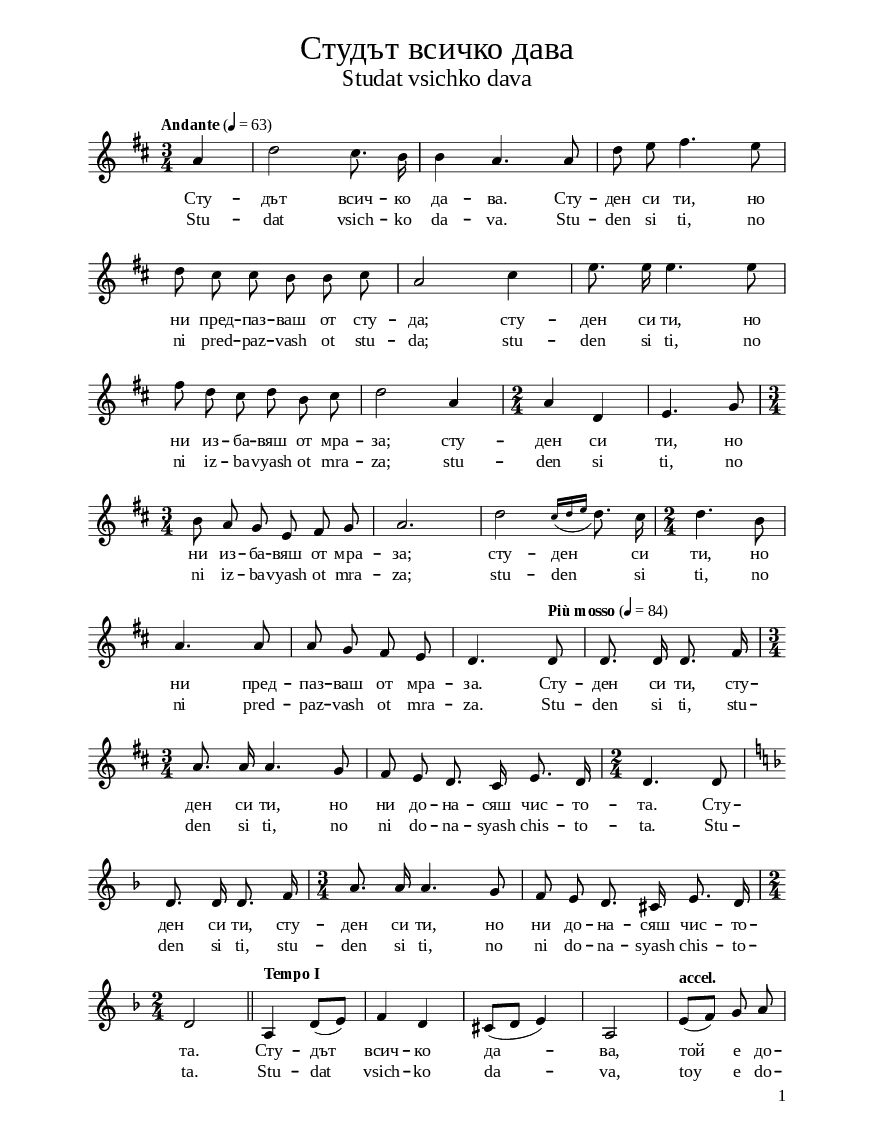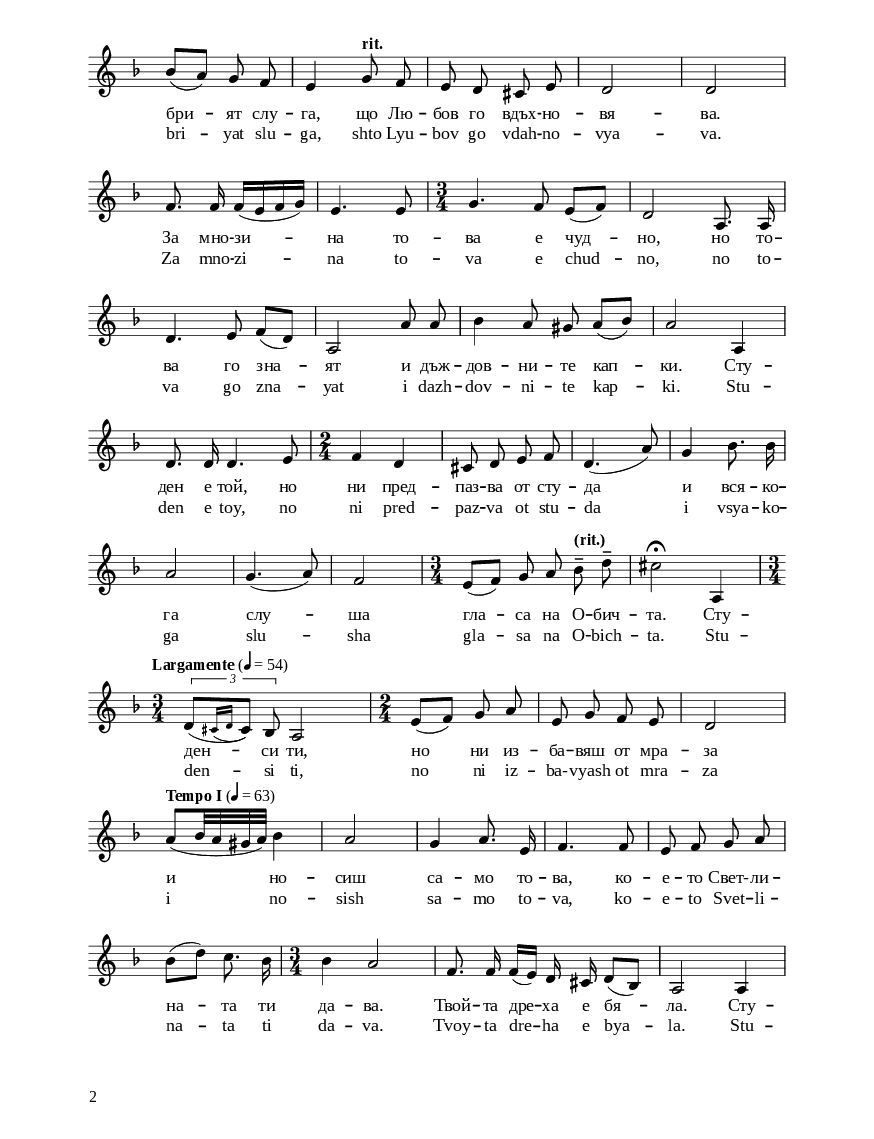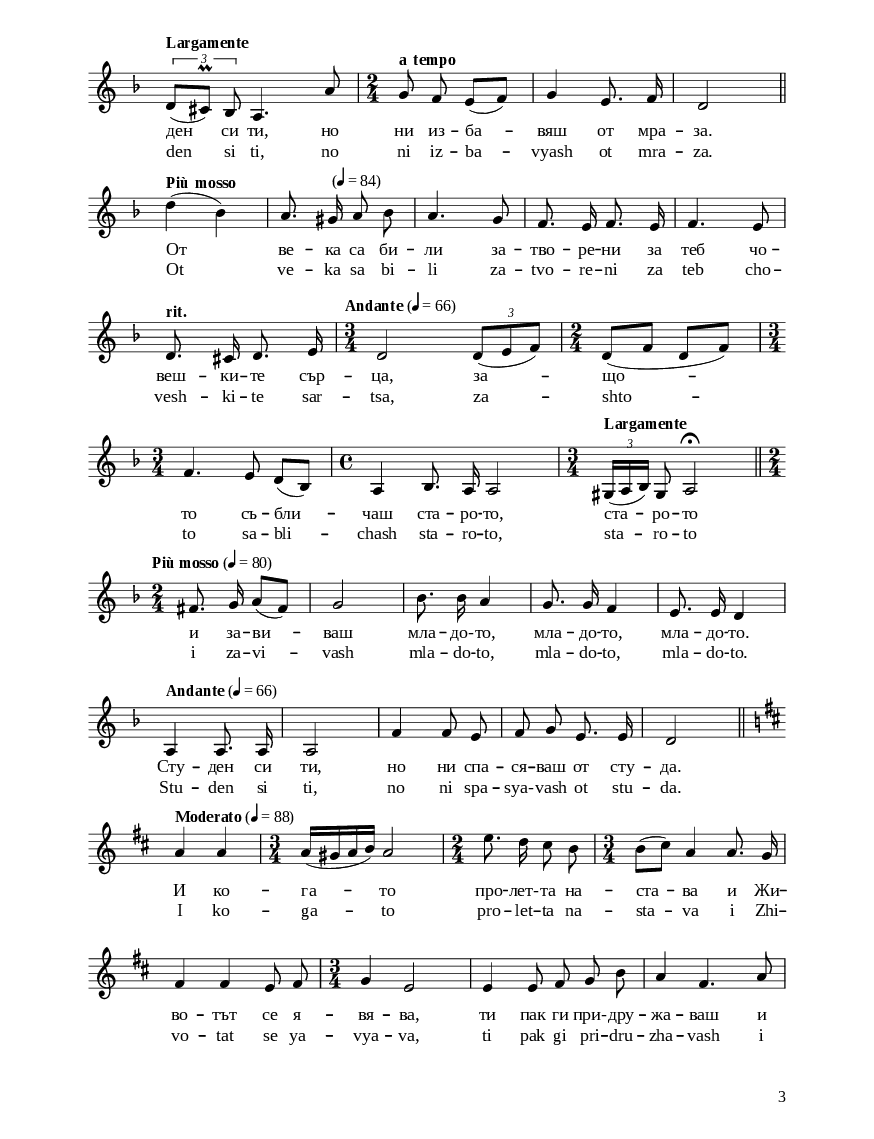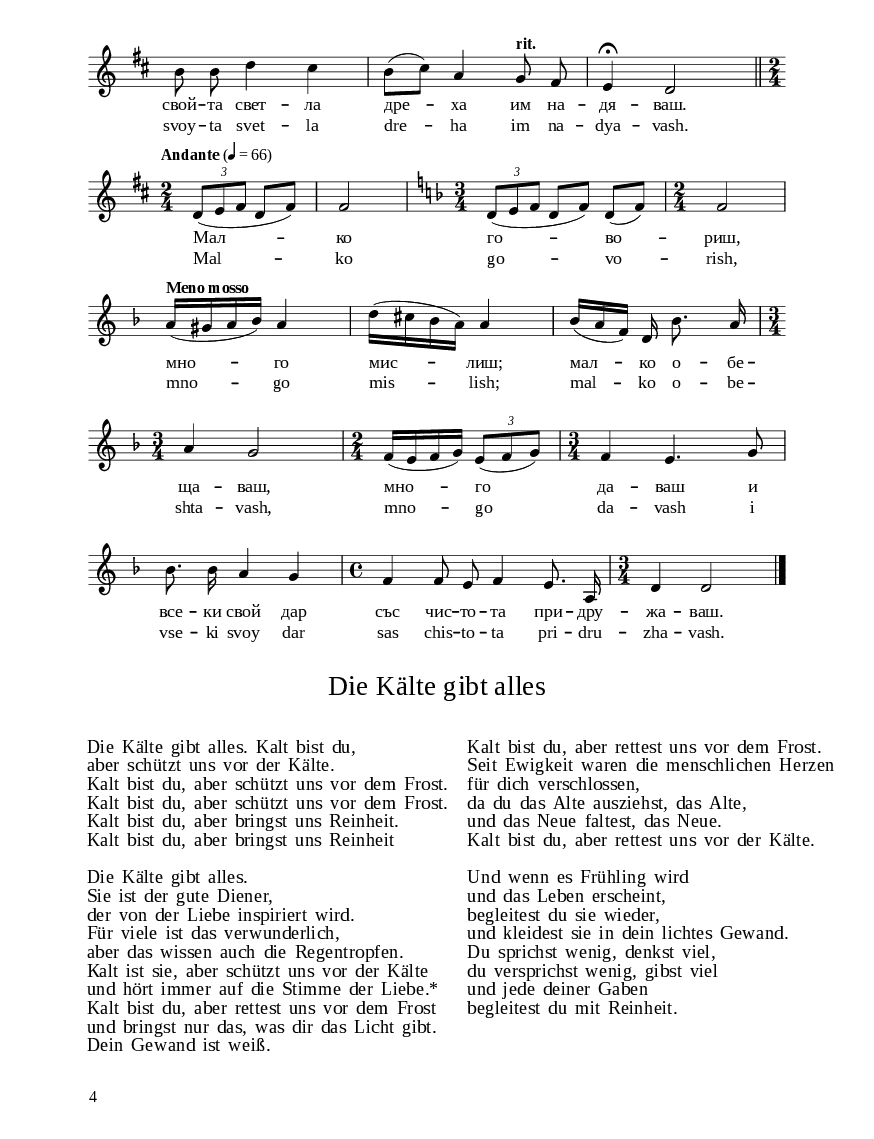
\version "2.24.1"

\include "include/globals.ily"

\bookpart {
  \label #'ref126
  \tocItem \markup "Студът всичко дава – Studat vsichko dava"
  \include "include/bookpart-paper.ily"
  \score {
    \include "include/score-layout.ily"

    \new Voice \absolute {
      \clef treble
      \key d \major
      \time 3/4
      \tempoFunc "Andante" 4 "63"
      \autoBeamOff
      \partial 4
      a'4 | % 2
      d''2  cis''8.  b'16 | % 3
      b'4  a'4.  a'8 | % 4
      d''8  e''8  fis''4.  e''8
      \break | % 5
      d''8  cis''8  cis''8  b'8
      b'8  cis''8 | % 6
      a'2  cis''4 | % 7
      e''8.  e''16  e''4.  e''8
      \break | % 8
      fis''8  d''8  cis''8  d''8
      b'8  cis''8 | % 9
      d''2  a'4 |
      \time 2/4  |
      a'4  d'4 | % 11
      e'4.  g'8 \break | % 12
      \time 3/4  | % 12
      b'8  a'8  g'8  e'8  fis'8
      g'8 | % 13
      a'2. | % 14
      d''2 \grace {
        cis''16 ( [  d''16
        e''16 ]
      }
      d''8. )  cis''16 | % 15
      \time 2/4  | % 15
      d''4.  b'8 \break | % 16
      a'4.  a'8 | % 17
      a'8  g'8  fis'8  e'8 | % 18
      d'4. \tempoFunc "Più mosso" 4 "84" d'8 | % 19
      d'8.  d'16  d'8.  fis'16 \break |
      \time 3/4  |
      a'8.  a'16  a'4.  g'8 | % 21
      fis'8  e'8  d'8.  cis'16  e'8.
      d'16 | % 22
      \time 2/4  | % 22
      d'4.  d'8 \break | % 23
      \key d \minor d'8.  d'16  d'8.  f'16 | % 24
      \time 3/4  | % 24
      a'8.  a'16  a'4.  g'8 | % 25
      f'8  e'8  d'8.  cis'16  e'8.
      d'16  % 26
      \break | % 27
      \time 2/4  | % 26
      d'2 \bar "||"
       | % 27
      \tempo "Tempo I" a4  d'8 ( [  e'8 ) ] | % 28
      f'4  d'4 | % 29
      cis'8 ( [  d'8 ]  e'4 ) |
      a2 | % 31
      \tempo "accel." e'8 ( [ f'8 ) ]
      g'8  a'8 \break | % 32
      bes'8 ( [  a'8 ) ]  g'8  f'8 | % 33
      e'4  g'8 ^\markup{ \bold {rit.} }  f'8 | % 34
      e'8  d'8  cis'8  e'8 | % 35
      d'2 | % 36
      d'2 \break | % 37
      f'8.  f'16  f'16 ( [  e'16  f'16
      g'16 ) ] | % 38
      e'4.  e'8 | % 39
      \time 3/4  | % 39
      g'4.  f'8  e'8 ( [  f'8 ) ] |
      d'2  a8.  a16 \break | % 41
      d'4.  e'8  f'8 ( [  d'8 ) ] | % 42
      a2  a'8  a'8 | % 43
      bes'4  a'8  gis'8  a'8 ( [
      bes'8 ) ] | % 44
      a'2  a4 | % 45
      d'8.  d'16  d'4.  e'8 | % 46
      \time 2/4  | % 46
      f'4  d'4 | % 47
      cis'8  d'8  e'8  f'8 | % 48
      d'4. (  a'8 ) | % 49
      g'4  bes'8.  bes'16 \break |
      a'2 | % 51
      g'4. (  a'8 ) | % 52
      f'2 | % 53
      \time 3/4  | % 53
      e'8 ( [  f'8 ) ]  g'8  a'8
      bes'8 -- ^\markup{ \bold {(rit.)} }  d''8 -- | % 54
      cis''2 ^\fermata  a4 \time 3/4 \break | % 55
      
      \tempoFunc "Largamente" 4 "54"
      \times 2/3  {
        d'8[ \=1( \grace { cis'16 \=2([ d'16 ]}  cis'8 \=1)\=2)] bes8
      }
      a2 | % 56
      \time 2/4  | % 56
      e'8 ( [  f'8 ) ]  g'8  a'8  | % 57
      e'8  g'8  f'8  e'8 | % 58
      d'2 \break | % 59
      \tempoFunc "Tempo I" 4 "63"
      a'8 ( [  bes'32  a'32  gis'32
      a'32 ) ]  bes'4 |
      a'2 | % 61
      g'4  a'8.  e'16 | % 62
      f'4.  f'8 | % 63
      e'8  f'8  g'8  a'8 \break | % 64
      bes'8 ( [  d''8 ) ]  c''8.
      bes'16 | % 65
      \time 3/4  | % 65
      bes'4  a'2 | % 66
      f'8.  f'16  f'16 ( [  e'16 ) ]
      d'16  cis'16  d'8 ( [  bes8 ) ] | % 67
      a2  a4 \break | % 68
      \pageBreak
      \times 2/3  {
        d'8 ( [ ^\markup{ \bold {Largamente} }  cis'8\prall ) ]
        bes8
      }
      a4. a'8
      | % 69
      \time 2/4  | % 69
      g'8 ^\markup{ \bold {a tempo} }  f'8  e'8 ( [
      f'8 ) ] |
      g'4  e'8.  f'16 | % 71
      d'2 \bar "||"
      \break | % 72
    
      d''4 ( ^\markup{ \bold {Più mosso} }  bes'4 ) | % 73
      a'8. \tempoFunc "" 4 "84"  gis'16  a'8  bes'8
      | % 74
      a'4.  g'8 | % 75
      f'8.  e'16  f'8.  e'16 | % 76
      f'4.  e'8 \break | % 77
      d'8. ^\markup{ \bold {rit.} }  cis'16  d'8.
      e'16 | % 78
      \time 3/4  | % 78
      \tempoFunc "Andante" 4 "66" d'2
      \times 2/3  {
        d'8 ( [  e'8  f'8 ) ]
      }
      | % 79
      \time 2/4  | % 79
      d'8 ( [  f'8 ]  d'8 [  f'8 ) ] \break |
      \time 3/4  |
      f'4.  e'8  d'8 ( [  bes8 ) ] | % 81
      \time 4/4  | % 81
      a4  bes8.  a16  a2 | % 82
      \time 3/4  | % 82
      \times 2/3  {
        gis16 ( [ ^\markup{ \bold {Largamente} }  a16
        bes16 )]
      }
      gis8  a2 ^\fermata \bar "||"
      \break | % 83
      \time 2/4  | % 83
      \tempoFunc "Più mosso" 4 "80" fis'8.  g'16  a'8 ( [
      fis'8 ) ] | % 84
      g'2 | % 85
      bes'8.  bes'16  a'4 | % 86
      g'8.  g'16  f'4 | % 87
      e'8.
      e'16
      d'4
      
      \stemNeutral
      \break | % 88
      \tempoFunc "Andante" 4 "66" a4  a8.  a16 | % 89
      a2 |
      f'4  f'8  e'8 | % 91
      f'8  g'8  e'8.  e'16 | % 92
      d'2 \bar "||"
      \break | % 93

      \key d \major | % 93
      \tempoFunc "Moderato" 4 "88" a'4  a'4 | % 94
      \time 3/4  | % 94
      a'16 ( [  gis'16  a'16  b'16 ) ]
      a'2 | % 95
      \time 2/4  | % 95
      e''8.  d''16  cis''8  b'8 | % 96
      \time 3/4  | % 96
      b'8 ( [  cis''8 ) ]  a'4  a'8.
      g'16 \break | % 97
      fis'4  fis'4  e'8  fis'8 | % 98
      \time 3/4 g'4  e'2 | % 99
      e'4  e'8  fis'8  g'8  b'8
      |
      a'4  fis'4.  a'8  \break | % 101
      \pageBreak
      b'8  b'8  d''4  cis''4 | % 102
      b'8 ( [  cis''8 ) ]  a'4  g'8
      ^\markup{ \bold {rit.} }  fis'8 | % 103
      | % 103
      e'4 ^\fermata  d'2 \bar "||" |
      \break % 104
     
      \time 2/4
        % 104
      \tempoFunc "Andante" 4 "66"
      \times 2/3  {
        d'8 ( [  e'8  fis'8 ]
      }
      
      %\once \override TextScript.extra-offset = #'(-1 . 1)
      d'8
      
      [  fis'8 ) ] | % 105
      fis'2 | % 106
      \key d \minor
      \time 3/4  | % 106

      \times 2/3  {
        d'8 ( [  e'8  f'8 ]
      }
      d'8 [  f'8 ) ]  d'8 ( [  f'8 ) ] | % 107
      \time 2/4  | % 107
      f'2 \break | % 108

      \tempo "Meno mosso" a'16 ( [  gis'16  a'16  bes'16 ) ]
      a'4 | % 109
      d''16 ( [  cis''16  bes'16  a'16
      ) ]  a'4 |
      bes'16 ( [  a'16  f'16 )]  d'16
      bes'8.  a'16 \break | % 111
      \time 3/4  | % 111
      a'4 g'2 | % 112
      \time 2/4  | % 112
      f'16 ( [  e'16  f'16  g'16 ) ]

      \times 2/3  {
        e'8 ( [  f'8  g'8 ) ]
      }
      | % 113
      \time 3/4  | % 113
      f'4  e'4.  g'8 \break | % 114
      bes'8.  bes'16  a'4  g'4 | % 115
      \time 4/4  | % 115
      f'4  f'8  e'8  f'4  e'8.
      a16 | % 116
      \time 3/4  | % 116
      d'4  d'2 \bar "|."
      
      %ima greshki

    }

    \addlyrics {
      Сту -- дът всич -- ко да -- ва. Сту
      -- ден си ти, но ни пред -- паз --
      ваш от сту -- да; сту -- ден си
      ти, но ни из -- ба -- вяш от мра
      -- за; сту -- ден си ти, но ни из
      -- ба -- вяш от мра -- за; сту -- ден
      си ти, но ни пред --
      паз -- ваш от мра -- за. Сту -- ден
      си ти, сту -- ден си ти, но ни
      до -- на -- сяш чис -- то -- та. Сту
      -- ден си ти, сту -- ден си ти,
      но ни до -- на -- сяш чис -- то --
      та. Сту -- дът  всич -- ко да
      --  ва, той  е до -- бри
      -- ят слу -- га, що Лю -- бов го
      вдъх -- но -- вя -- ва. За мно -- зи
      --   на то -- ва е чуд
      -- но, но то -- ва го зна --
      ят и дъж -- дов -- ни -- те кап
      -- ки. Сту -- ден е той, но ни
      пред -- паз -- ва от сту -- да
      и вся -- ко -- га слу -- ша гла
      -- са на О -- бич -- та. Сту --
      ден  --   си ти, но  ни
      из -- ба -- вяш от мра -- за и
          но -- сиш са -- мо
      то -- ва, ко -- е -- то "Свет-" -- ли --
      на -- та ти да -- ва. Твой -- та
      дре  -- ха е бя -- ла. Сту --
      ден  си ти, но ни из -- ба
      -- вяш от мра -- за. От  ве --
      ка са би -- ли за -- тво -- ре --
      ни за теб чо -- веш -- ки -- те
      сър -- ца, за --  що --
      то съ -- бли -- чаш ста --
      ро -- то, ста --  ро -- то и
      за -- ви -- ваш мла -- "до-" -- то,
      мла -- до -- то, мла -- до -- то. Сту -- 
      ден си ти, но ни спа -- ся -- ваш
      от сту -- да. И ко -- га --
      то про -- "лет-" -- та на -- ста
      -- ва и Жи -- во -- тът се я --
      вя -- ва, ти пак ги "при-" -- дру --
      жа -- ваш и свой -- та свет -- ла
      дре -- ха им на -- дя -- ваш.
      Мал --  ко го --
      во -- риш, мно --
      го мис --   лиш;
      мал -- ко о -- бе -- ща -- ваш,
      мно --   го   да --
      ваш и все -- ки свой дар със
      чис -- то -- та при -- дру -- жа --
      ваш.}
      \addlyrics {
        Stu -- dat vsich -- ko da -- va. Stu
        -- den si ti, no ni pred -- paz --
        vash ot stu -- da; stu -- den si
        ti, no ni iz -- ba -- vyash ot mra
        -- za; stu -- den si ti, no ni iz
        -- ba -- vyash ot mra -- za; stu -- den
        si ti, no ni pred --
        paz -- vash ot mra -- za. Stu -- den
        si ti, stu -- den si ti, no ni
        do -- na -- syash chis -- to -- ta. Stu
        -- den si ti, stu -- den si ti,
        no ni do -- na -- syash chis -- to --
        ta. Stu -- dat  vsich -- ko da
        --  va, toy  e do -- bri
        -- yat slu -- ga, shto Lyu -- bov go
        vdah -- no -- vya -- va. Za mno -- zi
        --   na to -- va e chud
        -- no, no to -- va go zna --
        yat i dazh -- dov -- ni -- te kap
        -- ki. Stu -- den e toy, no ni
        pred -- paz -- va ot stu -- da
        i vsya -- ko -- ga slu -- sha gla
        -- sa na O -- bich -- ta. Stu --
        den  -- si ti, no  ni
        iz -- "ba-" -- vyash ot mra -- za i
        no -- sish sa -- mo
        to -- va, ko -- e -- to Svet -- li --
        na -- ta ti da -- va. Tvoy -- ta
        dre  -- ha e bya -- la. Stu --
        den  si ti, no ni iz -- ba
        -- vyash ot mra -- za. Ot  ve --
        ka sa bi -- li za -- tvo -- re --
        ni za teb cho -- vesh -- ki -- te
        sar -- tsa, za --  shto --
        to sa -- bli -- chash sta --
        ro -- to, sta --  ro -- to i
        za -- vi -- vash mla -- do -- to,
        mla -- do -- to,  mla -- do -- to. Stu --
        den si ti, no ni spa -- "sya-" -- vash
        ot stu -- da. I ko -- ga --
        to pro -- let -- ta na -- sta
        -- va i Zhi -- vo -- tat se ya --
        vya -- va, ti pak gi pri -- dru --
        zha -- vash i svoy -- ta svet -- la
        dre -- ha im na -- dya -- vash.
        Mal --  ko go --
        vo -- rish, mno --
        go mis --   lish;
        mal -- ko o -- be -- shta -- vash,
        mno --   go   da --
        vash i vse -- ki svoy dar sas
        chis -- to -- ta pri -- dru -- zha --
        vash.}

        \header {
          title = \titleFunc "Студът всичко дава" "Studat vsichko dava"
        }

        \midi{}

      } % score




      % include foreign translation(s) of the song
      \version "2.24.0"

\markup \fill-line { \fontsize #deTitleFontSize "Die Kälte gibt alles" }
 \markup \null
 \markup \null
\markup \fontsize #+1.7 {
  \hspace #-2
  \vspace #1
  \override #'(baseline-skip . 1.8)


  \column {
   \line { " "  Die Kälte gibt alles. Kalt bist du,}

    \line { " " aber schützt uns vor der Kälte.}

    \line { " " Kalt bist du, aber schützt uns vor dem Frost.}
    
    \line { " "  Kalt bist du, aber schützt uns vor dem Frost.}

    \line { " "  Kalt bist du, aber bringst uns Reinheit.}

   \line { " "   Kalt bist du, aber bringst uns Reinheit}

   \line { " "  }
      

   \line { " "  Die Kälte gibt alles.}

   \line { " "  Sie ist der gute Diener,}

    \line { " " der von der Liebe inspiriert wird.}

   \line { " "  Für viele ist das verwunderlich,}

    \line { " " aber das wissen auch die Regentropfen.}

    \line { " "  Кalt ist sie, aber schützt uns vor der Kälte}

    \line { " " und hört immer auf die Stimme der Liebe.*}

    \line { " "  Kalt bist du, aber rettest uns vor dem Frost}

    \line { " " und bringst nur das, was dir das Licht gibt.}

    \line { " " Dein Gewand ist weiß.}

   

  }
  
  
     \override #'(baseline-skip . 1.8)
    \column {
 
  
    \line { " " Kalt bist du, aber rettest uns vor dem Frost.}

    \line { " " Seit Ewigkeit waren die menschlichen Herzen }
            
       \line { " "  für dich verschlossen,}

    \line { " " da du das Alte ausziehst, das Alte, }
            
        \line { " " und das Neue faltest, das Neue.}

    \line { " "  Kalt bist du, aber rettest uns vor der Kälte.}

 
    
      \line { " "  }

    \line { " " Und wenn es Frühling wird}

    \line { " " und das Leben erscheint,}

    \line { " " begleitest du sie wieder,}

    \line { " " und kleidest sie in dein lichtes Gewand.}

    \line { " " Du sprichst wenig, denkst viel,}

    \line { " " du versprichst wenig, gibst viel}

    \line { " " und jede deiner Gaben }
            
       \line { " "  begleitest du mit Reinheit.}

  }
}


    } % bookpart
